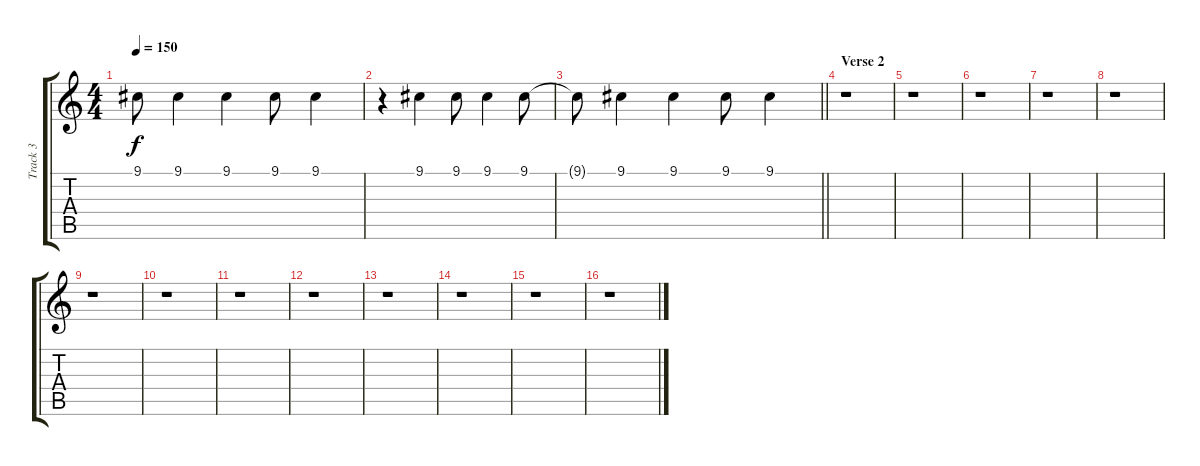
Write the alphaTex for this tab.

\track ("Track 3" "Track 3") {instrument lead2sawtooth}
\staff {score tabs}
\tuning (E4 B3 G3 D3 A2 E2) {hide}
\ts (4 4)
\tempo 150
\clef g2
\ks c
9.1.8{dy f} 9.1.4 9.1.4 9.1.8 9.1.4 |
r.4 9.1.4 9.1.8 9.1.4 9.1.8 |
\barLineRight lightlight
9.1{t}.8 9.1.4 9.1.4 9.1.8 9.1.4 |
\section ("" "Verse 2")
r.1 |
r.1 |
r.1 |
r.1 |
r.1 |
r.1 |
r.1 |
r.1 |
r.1 |
r.1 |
r.1 |
r.1 |
r.1
